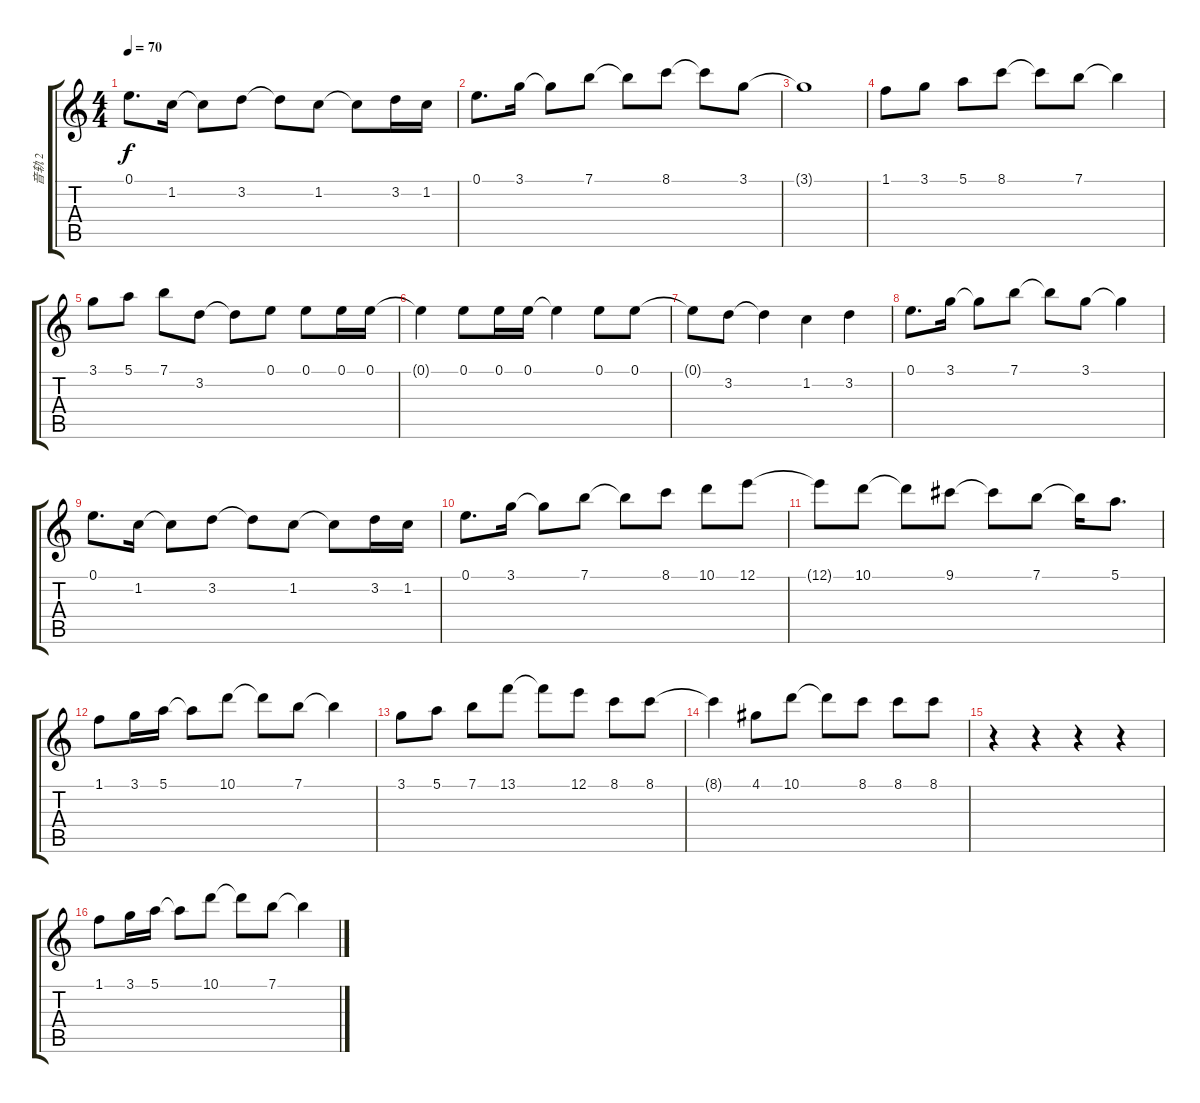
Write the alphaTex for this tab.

\track ("音轨 2" "音轨 2") {instrument acousticguitarnylon}
\staff {score tabs}
\tuning (E4 B3 G3 D3 A2 E2) {hide}
\ts (4 4)
\tempo 70
\clef g2
\ks c
0.1.8{d dy f} 1.2.16 1.2{t}.8 3.2.8 3.2{t}.8 1.2.8 1.2{t}.8 3.2.16 1.2.16 |
0.1.8{d} 3.1.16 3.1{t}.8 7.1.8 7.1{t}.8 8.1.8 8.1{t}.8 3.1.8 |
3.1{t}.1 |
1.1.8 3.1.8 5.1.8 8.1.8 8.1{t}.8 7.1.8 7.1{t}.4 |
3.1.8 5.1.8 7.1.8 3.2.8 3.2{t}.8 0.1.8 0.1.8 0.1.16 0.1.16 |
0.1{t}.4 0.1.8 0.1.16 0.1.16 0.1{t}.4 0.1.8 0.1.8 |
0.1{t}.8 3.2.8 3.2{t}.4 1.2.4 3.2.4 |
0.1.8{d} 3.1.16 3.1{t}.8 7.1.8 7.1{t}.8 3.1.8 3.1{t}.4 |
0.1.8{d} 1.2.16 1.2{t}.8 3.2.8 3.2{t}.8 1.2.8 1.2{t}.8 3.2.16 1.2.16 |
0.1.8{d} 3.1.16 3.1{t}.8 7.1.8 7.1{t}.8 8.1.8 10.1.8 12.1.8 |
12.1{t}.8 10.1.8 10.1{t}.8 9.1.8 9.1{t}.8 7.1.8 7.1{t}.16 5.1.8{d} |
1.1.8 3.1.16 5.1.16 5.1{t}.8 10.1.8 10.1{t}.8 7.1.8 7.1{t}.4 |
3.1.8 5.1.8 7.1.8 13.1.8 13.1{t}.8 12.1.8 8.1.8 8.1.8 |
8.1{t}.4 4.1.8 10.1.8 10.1{t}.8 8.1.8 8.1.8 8.1.8 |
r.4 r.4 r.4 r.4 |
1.1.8 3.1.16 5.1.16 5.1{t}.8 10.1.8 10.1{t}.8 7.1.8 7.1{t}.4
